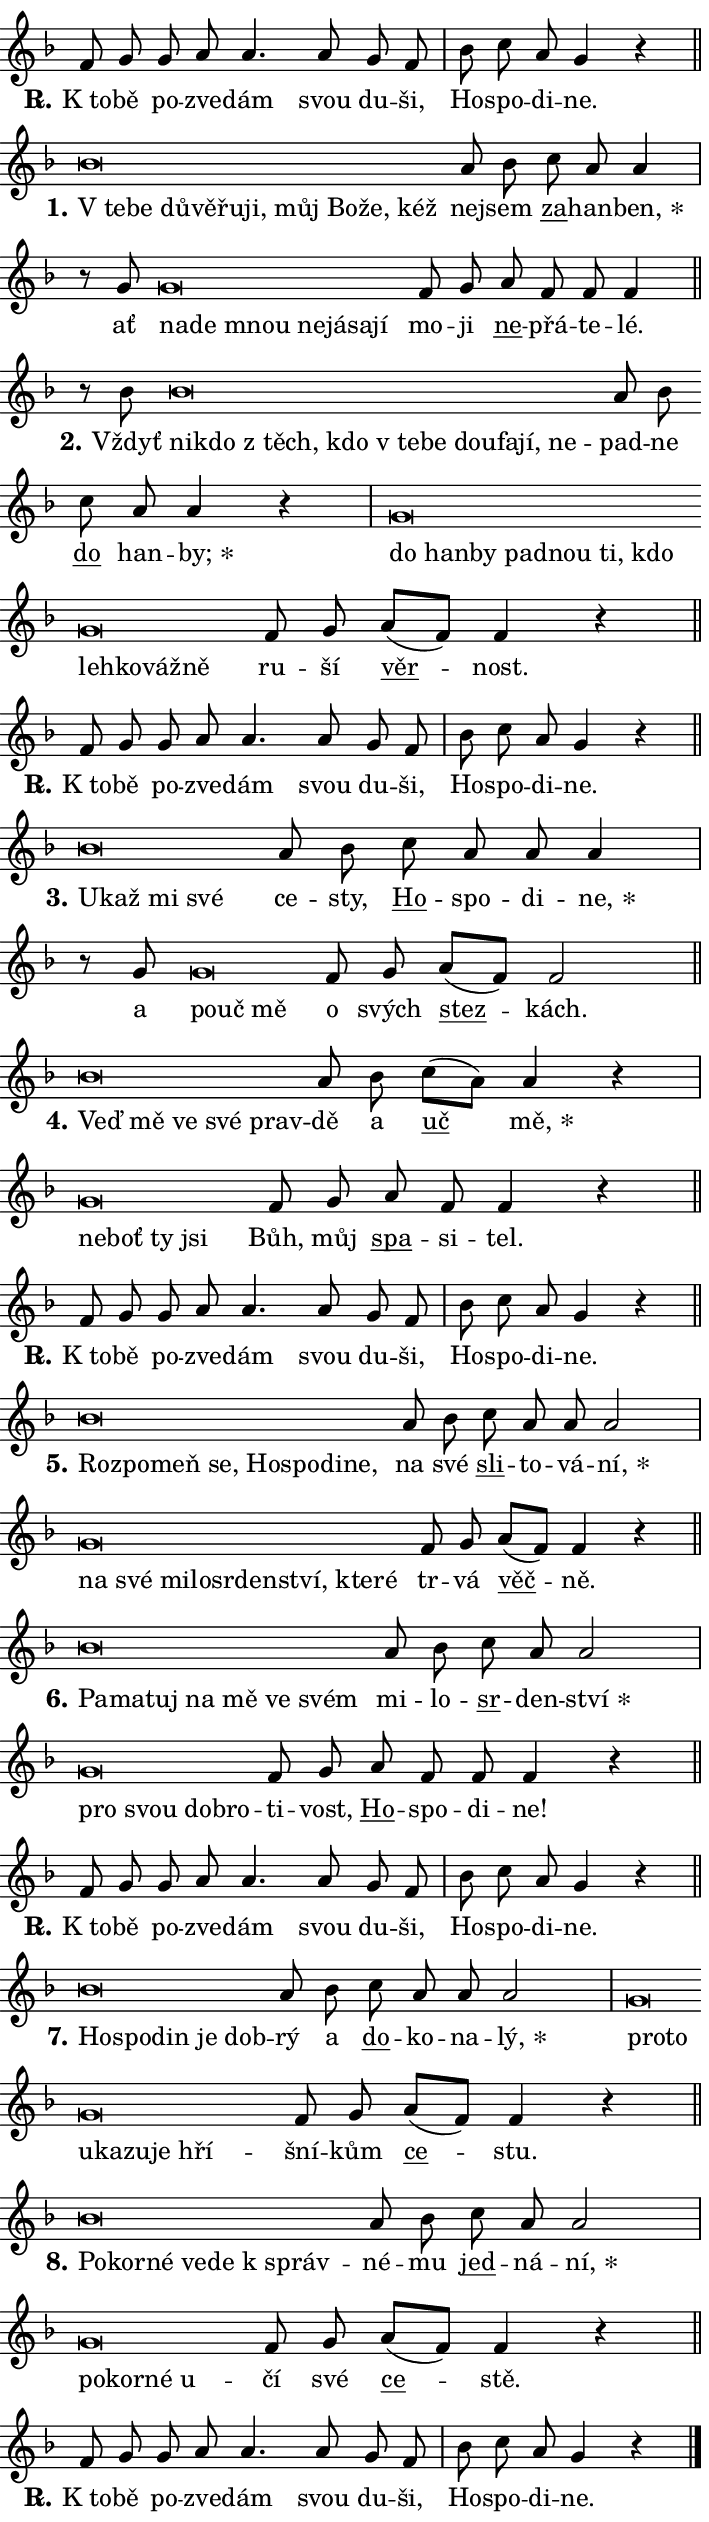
\version "2.24.0"
\header { tagline = "" }
\paper {
  indent = 0\cm
  top-margin = 0\cm
  right-margin = 0.13\cm % to fit lyric hyphens
  bottom-margin = 0\cm
  left-margin = 0\cm
  paper-width = 12\cm
  page-breaking = #ly:one-page-breaking
  system-system-spacing.basic-distance = #11
  score-system-spacing.basic-distance = #11
  ragged-last = ##f
}


%% Author: Thomas Morley
%% https://lists.gnu.org/archive/html/lilypond-user/2020-05/msg00002.html
#(define (line-position grob)
"Returns position of @var[grob} in current system:
   @code{'start}, if at first time-step
   @code{'end}, if at last time-step
   @code{'middle} otherwise
"
  (let* ((col (ly:item-get-column grob))
         (ln (ly:grob-object col 'left-neighbor))
         (rn (ly:grob-object col 'right-neighbor))
         (col-to-check-left (if (ly:grob? ln) ln col))
         (col-to-check-right (if (ly:grob? rn) rn col))
         (break-dir-left
           (and
             (ly:grob-property col-to-check-left 'non-musical #f)
             (ly:item-break-dir col-to-check-left)))
         (break-dir-right
           (and
             (ly:grob-property col-to-check-right 'non-musical #f)
             (ly:item-break-dir col-to-check-right))))
        (cond ((eqv? 1 break-dir-left) 'start)
              ((eqv? -1 break-dir-right) 'end)
              (else 'middle))))

#(define (tranparent-at-line-position vctor)
  (lambda (grob)
  "Relying on @code{line-position} select the relevant enry from @var{vctor}.
Used to determine transparency,"
    (case (line-position grob)
      ((end) (not (vector-ref vctor 0)))
      ((middle) (not (vector-ref vctor 1)))
      ((start) (not (vector-ref vctor 2))))))

noteHeadBreakVisibility =
#(define-music-function (break-visibility)(vector?)
"Makes @code{NoteHead}s transparent relying on @var{break-visibility}"
#{
  \override NoteHead.transparent =
    #(tranparent-at-line-position break-visibility)
#})

#(define delete-ledgers-for-transparent-note-heads
  (lambda (grob)
    "Reads whether a @code{NoteHead} is transparent.
If so this @code{NoteHead} is removed from @code{'note-heads} from
@var{grob}, which is supposed to be @code{LedgerLineSpanner}.
As a result ledgers are not printed for this @code{NoteHead}"
    (let* ((nhds-array (ly:grob-object grob 'note-heads))
           (nhds-list
             (if (ly:grob-array? nhds-array)
                 (ly:grob-array->list nhds-array)
                 '()))
           ;; Relies on the transparent-property being done before
           ;; Staff.LedgerLineSpanner.after-line-breaking is executed.
           ;; This is fragile ...
           (to-keep
             (remove
               (lambda (nhd)
                 (ly:grob-property nhd 'transparent #f))
               nhds-list)))
      ;; TODO find a better method to iterate over grob-arrays, similiar
      ;; to filter/remove etc for lists
      ;; For now rebuilt from scratch
      (set! (ly:grob-object grob 'note-heads)  '())
      (for-each
        (lambda (nhd)
          (ly:pointer-group-interface::add-grob grob 'note-heads nhd))
        to-keep))))

squashNotes = {
  \override NoteHead.X-extent = #'(-0.2 . 0.2)
  \override NoteHead.Y-extent = #'(-0.75 . 0)
  \override NoteHead.stencil =
    #(lambda (grob)
       (let ((pos (ly:grob-property grob 'staff-position)))
         (begin
           (if (< pos -7) (display "ERROR: Lower brevis then expected\n") (display ""))
           (if (<= pos -6) ly:text-interface::print ly:note-head::print))))
}
unSquashNotes = {
  \revert NoteHead.X-extent
  \revert NoteHead.Y-extent
  \revert NoteHead.stencil
}

hideNotes = \noteHeadBreakVisibility #begin-of-line-visible
unHideNotes = \noteHeadBreakVisibility #all-visible

% work-around for resetting accidentals
% https://lilypond.org/doc/v2.23/Documentation/notation/displaying-rhythms#unmetered-music
cadenzaMeasure = {
  \cadenzaOff
  \partial 1024 s1024
  \cadenzaOn
}

#(define-markup-command (accent layout props text) (markup?)
  "Underline accented syllable"
  (interpret-markup layout props
    #{\markup \override #'(offset . 4.3) \underline { #text }#}))

responsum = \markup \concat {
  "R" \hspace #-1.05 \path #0.1 #'((moveto 0 0.07) (lineto 0.9 0.8)) \hspace #0.05 "."
}

spaceSize = #0.6828661417322834 % exact space size for TeX Gyre Schola

\layout {
  \context {
    \Staff
    \remove "Time_signature_engraver"
    \override LedgerLineSpanner.after-line-breaking = #delete-ledgers-for-transparent-note-heads
  }
  \context {
    \Lyrics {
      \override LyricSpace.minimum-distance = \spaceSize
      \override LyricText.font-name = #"TeX Gyre Schola"
      \override LyricText.font-size = 1
      \override StanzaNumber.font-name = #"TeX Gyre Schola Bold"
      \override StanzaNumber.font-size = 1
    }
  }
  \context {
    \Score 
    \override NoteHead.text =
      #(lambda (grob) 
        (let ((pos (ly:grob-property grob 'staff-position)))
          #{\markup {
            \combine
              \halign #-0.55 \raise #(if (= pos -6) 0 0.5) \override #'(thickness . 2) \draw-line #'(3.2 . 0)
              \musicglyph "noteheads.sM1"
          }#}))
  }
}

% magnetic-lyrics.ily
%
%   written by
%     Jean Abou Samra <jean@abou-samra.fr>
%     Werner Lemberg <wl@gnu.org>
%
%   adapted by
%     Jiri Hon <jiri.hon@gmail.com>
%
% Version 2022-Apr-15

% https://www.mail-archive.com/lilypond-user@gnu.org/msg149350.html

#(define (Left_hyphen_pointer_engraver context)
   "Collect syllable-hyphen-syllable occurrences in lyrics and store
them in properties.  This engraver only looks to the left.  For
example, if the lyrics input is @code{foo -- bar}, it does the
following.

@itemize @bullet
@item
Set the @code{text} property of the @code{LyricHyphen} grob between
@q{foo} and @q{bar} to @code{foo}.

@item
Set the @code{left-hyphen} property of the @code{LyricText} grob with
text @q{foo} to the @code{LyricHyphen} grob between @q{foo} and
@q{bar}.
@end itemize

Use this auxiliary engraver in combination with the
@code{lyric-@/text::@/apply-@/magnetic-@/offset!} hook."
   (let ((hyphen #f)
         (text #f))
     (make-engraver
      (acknowledgers
       ((lyric-syllable-interface engraver grob source-engraver)
        (set! text grob)))
      (end-acknowledgers
       ((lyric-hyphen-interface engraver grob source-engraver)
        ;(when (not (grob::has-interface grob 'lyric-space-interface))
          (set! hyphen grob)));)
      ((stop-translation-timestep engraver)
       (when (and text hyphen)
         (ly:grob-set-object! text 'left-hyphen hyphen))
       (set! text #f)
       (set! hyphen #f)))))

#(define (lyric-text::apply-magnetic-offset! grob)
   "If the space between two syllables is less than the value in
property @code{LyricText@/.details@/.squash-threshold}, move the right
syllable to the left so that it gets concatenated with the left
syllable.

Use this function as a hook for
@code{LyricText@/.after-@/line-@/breaking} if the
@code{Left_@/hyphen_@/pointer_@/engraver} is active."
   (let ((hyphen (ly:grob-object grob 'left-hyphen #f)))
     (when hyphen
       (let ((left-text (ly:spanner-bound hyphen LEFT)))
         (when (grob::has-interface left-text 'lyric-syllable-interface)
           (let* ((common (ly:grob-common-refpoint grob left-text X))
                  (this-x-ext (ly:grob-extent grob common X))
                  (left-x-ext
                   (begin
                     ;; Trigger magnetism for left-text.
                     (ly:grob-property left-text 'after-line-breaking)
                     (ly:grob-extent left-text common X)))
                  ;; `delta` is the gap width between two syllables.
                  (delta (- (interval-start this-x-ext)
                            (interval-end left-x-ext)))
                  (details (ly:grob-property grob 'details))
                  (threshold (assoc-get 'squash-threshold details 0.2)))
             (when (< delta threshold)
               (let* (;; We have to manipulate the input text so that
                      ;; ligatures crossing syllable boundaries are not
                      ;; disabled.  For languages based on the Latin
                      ;; script this is essentially a beautification.
                      ;; However, for non-Western scripts it can be a
                      ;; necessity.
                      (lt (ly:grob-property left-text 'text))
                      (rt (ly:grob-property grob 'text))
                      (is-space (grob::has-interface hyphen 'lyric-space-interface))
                      (space (if is-space " " ""))
                      (extra-delta (if is-space spaceSize 0))
                      ;; Append new syllable.
                      (ltrt-space (if (and (string? lt) (string? rt))
                                (string-append lt space rt)
                                (make-concat-markup (list lt space rt))))
                      ;; Right-align `ltrt` to the right side.
                      (ltrt-space-markup (grob-interpret-markup
                               grob
                               (make-translate-markup
                                (cons (interval-length this-x-ext) 0)
                                (make-right-align-markup ltrt-space)))))
                 (begin
                   ;; Don't print `left-text`.
                   (ly:grob-set-property! left-text 'stencil #f)
                   ;; Set text and stencil (which holds all collected
                   ;; syllables so far) and shift it to the left.
                   (ly:grob-set-property! grob 'text ltrt-space)
                   (ly:grob-set-property! grob 'stencil ltrt-space-markup)
                   (ly:grob-translate-axis! grob (- (- delta extra-delta)) X))))))))))


#(define (lyric-hyphen::displace-bounds-first grob)
   ;; Make very sure this callback isn't triggered too early.
   (let ((left (ly:spanner-bound grob LEFT))
         (right (ly:spanner-bound grob RIGHT)))
     (ly:grob-property left 'after-line-breaking)
     (ly:grob-property right 'after-line-breaking)
     (ly:lyric-hyphen::print grob)))

squashThreshold = #0.4

\layout {
  \context {
    \Lyrics
    \consists #Left_hyphen_pointer_engraver
    \override LyricText.after-line-breaking =
      #lyric-text::apply-magnetic-offset!
    \override LyricHyphen.stencil = #lyric-hyphen::displace-bounds-first
    \override LyricText.details.squash-threshold = \squashThreshold
    \override LyricHyphen.minimum-distance = 0
    \override LyricHyphen.minimum-length = \squashThreshold
  }
}

squashText = \override LyricText.details.squash-threshold = 9999
unSquashText = \override LyricText.details.squash-threshold = \squashThreshold

leftText = \override LyricText.self-alignment-X = #LEFT
unLeftText = \revert LyricText.self-alignment-X

starOffset = #(lambda (grob) 
                (let ((x_offset (ly:self-alignment-interface::aligned-on-x-parent grob)))
                  (if (= x_offset 0) 0 (+ x_offset 1.2))))

star = #(define-music-function (syllable)(string?)
"Append star separator at the end of a syllable"
#{
  \once \override LyricText.X-offset = #starOffset
  \lyricmode { \markup {
    #syllable
    \override #'((font-name . "TeX Gyre Schola Bold")) \hspace #0.2 \lower #0.65 \larger "*"
  } }
#})

starAccent = #(define-music-function (syllable)(string?)
"Append star separator at the end of a syllable and make accent"
#{
  \once \override LyricText.X-offset = #starOffset
  \lyricmode { \markup {
    \accent #syllable
    \override #'((font-name . "TeX Gyre Schola Bold")) \hspace #0.2 \lower #0.65 \larger "*"
  } }
#})

breath = #(define-music-function (syllable)(string?)
"Append breathing indicator at the end of a syllable"
#{
  \lyricmode { \markup { #syllable "+" } }
#})

optionalBreath = #(define-music-function (syllable)(string?)
"Append optional breathing indicator at the end of a syllable"
#{
  \lyricmode { \markup { #syllable "(+)" } }
#})


\score {
    <<
        \new Voice = "melody" { \cadenzaOn \key f \major \relative { f'8 g g a a4. a8 g f \cadenzaMeasure \bar "|" bes c a g4 r \cadenzaMeasure \bar "||" \break } }
        \new Lyrics \lyricsto "melody" { \lyricmode { \set stanza = \responsum
"K to" -- bě po -- zve -- dám svou du -- ši, Ho -- spo -- di -- ne. } }
    >>
    \layout {}
}

\score {
    <<
        \new Voice = "melody" { \cadenzaOn \key f \major \relative { \squashNotes bes'\breve*1/16 \hideNotes \breve*1/16 \bar "" \breve*1/16 \bar "" \breve*1/16 \bar "" \breve*1/16 \bar "" \breve*1/16 \bar "" \breve*1/16 \bar "" \breve*1/16 \bar "" \breve*1/16 \breve*1/16 \bar "" \unHideNotes \unSquashNotes a8 bes \bar "" c a a4 \cadenzaMeasure \bar "|" r8 g8 \squashNotes g\breve*1/16 \hideNotes \breve*1/16 \bar "" \breve*1/16 \bar "" \breve*1/16 \bar "" \breve*1/16 \bar "" \breve*1/16 \breve*1/16 \bar "" \unHideNotes \unSquashNotes f8 g \bar "" a f f f4 \cadenzaMeasure \bar "||" \break } }
        \new Lyrics \lyricsto "melody" { \lyricmode { \set stanza = "1."
\leftText "V te" -- \squashText be dů -- vě -- řu -- ji, můj Bo -- že, kéž \unLeftText \unSquashText nej -- sem \markup \accent za -- han -- \star ben, ať \leftText na -- \squashText de mnou ne -- já -- sa -- jí \unLeftText \unSquashText mo -- ji \markup \accent ne -- přá -- te -- lé. } }
    >>
    \layout {}
}

\score {
    <<
        \new Voice = "melody" { \cadenzaOn \key f \major \relative { r8 bes'8 \squashNotes bes\breve*1/16 \hideNotes \breve*1/16 \bar "" \breve*1/16 \bar "" \breve*1/16 \bar "" \breve*1/16 \bar "" \breve*1/16 \bar "" \breve*1/16 \bar "" \breve*1/16 \bar "" \breve*1/16 \breve*1/16 \bar "" \unHideNotes \unSquashNotes a8 bes \bar "" c a a4 r \cadenzaMeasure \bar "|" \squashNotes g\breve*1/16 \hideNotes \breve*1/16 \bar "" \breve*1/16 \bar "" \breve*1/16 \bar "" \breve*1/16 \bar "" \breve*1/16 \bar "" \breve*1/16 \bar "" \breve*1/16 \bar "" \breve*1/16 \bar "" \breve*1/16 \breve*1/16 \bar "" \unHideNotes \unSquashNotes f8 g \bar "" a[( f)] f4 r \cadenzaMeasure \bar "||" \break } }
        \new Lyrics \lyricsto "melody" { \lyricmode { \set stanza = "2."
Vždyť \leftText ni -- \squashText kdo "z těch," kdo "v te" -- be dou -- fa -- jí, ne -- \unLeftText \unSquashText pad -- ne \markup \accent do han -- \star by; \leftText do \squashText han -- by pad -- nou ti, kdo leh -- ko -- váž -- ně \unLeftText \unSquashText ru -- ší \markup \accent věr -- nost. } }
    >>
    \layout {}
}

\score {
    <<
        \new Voice = "melody" { \cadenzaOn \key f \major \relative { f'8 g g a a4. a8 g f \cadenzaMeasure \bar "|" bes c a g4 r \cadenzaMeasure \bar "||" \break } }
        \new Lyrics \lyricsto "melody" { \lyricmode { \set stanza = \responsum
"K to" -- bě po -- zve -- dám svou du -- ši, Ho -- spo -- di -- ne. } }
    >>
    \layout {}
}

\score {
    <<
        \new Voice = "melody" { \cadenzaOn \key f \major \relative { \squashNotes bes'\breve*1/16 \hideNotes \breve*1/16 \bar "" \breve*1/16 \breve*1/16 \bar "" \unHideNotes \unSquashNotes a8 bes \bar "" c a a a4 \cadenzaMeasure \bar "|" r8 g8 \squashNotes g\breve*1/16 \hideNotes \breve*1/16 \breve*1/16 \bar "" \unHideNotes \unSquashNotes f8 g \bar "" a[( f)] f2 \cadenzaMeasure \bar "||" \break } }
        \new Lyrics \lyricsto "melody" { \lyricmode { \set stanza = "3."
\leftText U -- \squashText kaž mi své \unLeftText \unSquashText ce -- sty, \markup \accent Ho -- spo -- di -- \star ne, a \leftText po -- \squashText uč mě \unLeftText \unSquashText o svých \markup \accent stez -- kách. } }
    >>
    \layout {}
}

\score {
    <<
        \new Voice = "melody" { \cadenzaOn \key f \major \relative { \squashNotes bes'\breve*1/16 \hideNotes \breve*1/16 \bar "" \breve*1/16 \bar "" \breve*1/16 \breve*1/16 \bar "" \unHideNotes \unSquashNotes a8 bes \bar "" c[( a)] a4 r \cadenzaMeasure \bar "|" \squashNotes g\breve*1/16 \hideNotes \breve*1/16 \bar "" \breve*1/16 \breve*1/16 \bar "" \unHideNotes \unSquashNotes f8 g \bar "" a f f4 r \cadenzaMeasure \bar "||" \break } }
        \new Lyrics \lyricsto "melody" { \lyricmode { \set stanza = "4."
\leftText Veď \squashText mě ve své prav -- \unLeftText \unSquashText dě a \markup \accent uč \star mě, \leftText ne -- \squashText boť ty jsi \unLeftText \unSquashText Bůh, můj \markup \accent spa -- si -- tel. } }
    >>
    \layout {}
}

\score {
    <<
        \new Voice = "melody" { \cadenzaOn \key f \major \relative { f'8 g g a a4. a8 g f \cadenzaMeasure \bar "|" bes c a g4 r \cadenzaMeasure \bar "||" \break } }
        \new Lyrics \lyricsto "melody" { \lyricmode { \set stanza = \responsum
"K to" -- bě po -- zve -- dám svou du -- ši, Ho -- spo -- di -- ne. } }
    >>
    \layout {}
}

\score {
    <<
        \new Voice = "melody" { \cadenzaOn \key f \major \relative { \squashNotes bes'\breve*1/16 \hideNotes \breve*1/16 \bar "" \breve*1/16 \bar "" \breve*1/16 \bar "" \breve*1/16 \bar "" \breve*1/16 \bar "" \breve*1/16 \breve*1/16 \bar "" \unHideNotes \unSquashNotes a8 bes \bar "" c a a a2 \cadenzaMeasure \bar "|" \squashNotes g\breve*1/16 \hideNotes \breve*1/16 \bar "" \breve*1/16 \bar "" \breve*1/16 \bar "" \breve*1/16 \bar "" \breve*1/16 \bar "" \breve*1/16 \bar "" \breve*1/16 \breve*1/16 \bar "" \unHideNotes \unSquashNotes f8 g \bar "" a[( f)] f4 r \cadenzaMeasure \bar "||" \break } }
        \new Lyrics \lyricsto "melody" { \lyricmode { \set stanza = "5."
\leftText Roz -- \squashText po -- meň se, Ho -- spo -- di -- ne, \unLeftText \unSquashText na své \markup \accent sli -- to -- vá -- \star ní, \leftText na \squashText své mi -- lo -- sr -- den -- ství, kte -- ré \unLeftText \unSquashText tr -- vá \markup \accent věč -- ně. } }
    >>
    \layout {}
}

\score {
    <<
        \new Voice = "melody" { \cadenzaOn \key f \major \relative { \squashNotes bes'\breve*1/16 \hideNotes \breve*1/16 \bar "" \breve*1/16 \bar "" \breve*1/16 \bar "" \breve*1/16 \bar "" \breve*1/16 \breve*1/16 \bar "" \unHideNotes \unSquashNotes a8 bes \bar "" c a a2 \cadenzaMeasure \bar "|" \squashNotes g\breve*1/16 \hideNotes \breve*1/16 \bar "" \breve*1/16 \breve*1/16 \bar "" \unHideNotes \unSquashNotes f8 g \bar "" a f f f4 r \cadenzaMeasure \bar "||" \break } }
        \new Lyrics \lyricsto "melody" { \lyricmode { \set stanza = "6."
\leftText Pa -- \squashText ma -- tuj na mě ve svém \unLeftText \unSquashText mi -- lo -- \markup \accent sr -- den -- \star ství \leftText pro \squashText svou dob -- ro -- \unLeftText \unSquashText ti -- vost, \markup \accent Ho -- spo -- di -- ne! } }
    >>
    \layout {}
}

\score {
    <<
        \new Voice = "melody" { \cadenzaOn \key f \major \relative { f'8 g g a a4. a8 g f \cadenzaMeasure \bar "|" bes c a g4 r \cadenzaMeasure \bar "||" \break } }
        \new Lyrics \lyricsto "melody" { \lyricmode { \set stanza = \responsum
"K to" -- bě po -- zve -- dám svou du -- ši, Ho -- spo -- di -- ne. } }
    >>
    \layout {}
}

\score {
    <<
        \new Voice = "melody" { \cadenzaOn \key f \major \relative { \squashNotes bes'\breve*1/16 \hideNotes \breve*1/16 \bar "" \breve*1/16 \bar "" \breve*1/16 \breve*1/16 \bar "" \unHideNotes \unSquashNotes a8 bes \bar "" c a a a2 \cadenzaMeasure \bar "|" \squashNotes g\breve*1/16 \hideNotes \breve*1/16 \bar "" \breve*1/16 \bar "" \breve*1/16 \bar "" \breve*1/16 \bar "" \breve*1/16 \breve*1/16 \bar "" \unHideNotes \unSquashNotes f8 g \bar "" a[( f)] f4 r \cadenzaMeasure \bar "||" \break } }
        \new Lyrics \lyricsto "melody" { \lyricmode { \set stanza = "7."
\leftText Ho -- \squashText spo -- din je dob -- \unLeftText \unSquashText rý a \markup \accent do -- ko -- na -- \star lý, \leftText pro -- \squashText to u -- ka -- zu -- je hří -- \unLeftText \unSquashText šní -- kům \markup \accent ce -- stu. } }
    >>
    \layout {}
}

\score {
    <<
        \new Voice = "melody" { \cadenzaOn \key f \major \relative { \squashNotes bes'\breve*1/16 \hideNotes \breve*1/16 \bar "" \breve*1/16 \bar "" \breve*1/16 \bar "" \breve*1/16 \breve*1/16 \bar "" \unHideNotes \unSquashNotes a8 bes \bar "" c a a2 \cadenzaMeasure \bar "|" \squashNotes g\breve*1/16 \hideNotes \breve*1/16 \bar "" \breve*1/16 \breve*1/16 \bar "" \unHideNotes \unSquashNotes f8 g \bar "" a[( f)] f4 r \cadenzaMeasure \bar "||" \break } }
        \new Lyrics \lyricsto "melody" { \lyricmode { \set stanza = "8."
\leftText Po -- \squashText kor -- né ve -- de "k správ" -- \unLeftText \unSquashText né -- mu \markup \accent jed -- ná -- \star ní, \leftText po -- \squashText kor -- né u -- \unLeftText \unSquashText čí své \markup \accent ce -- stě. } }
    >>
    \layout {}
}

\score {
    <<
        \new Voice = "melody" { \cadenzaOn \key f \major \relative { f'8 g g a a4. a8 g f \cadenzaMeasure \bar "|" bes c a g4 r \cadenzaMeasure \bar "||" \break } \bar "|." }
        \new Lyrics \lyricsto "melody" { \lyricmode { \set stanza = \responsum
"K to" -- bě po -- zve -- dám svou du -- ši, Ho -- spo -- di -- ne. } }
    >>
    \layout {}
}
